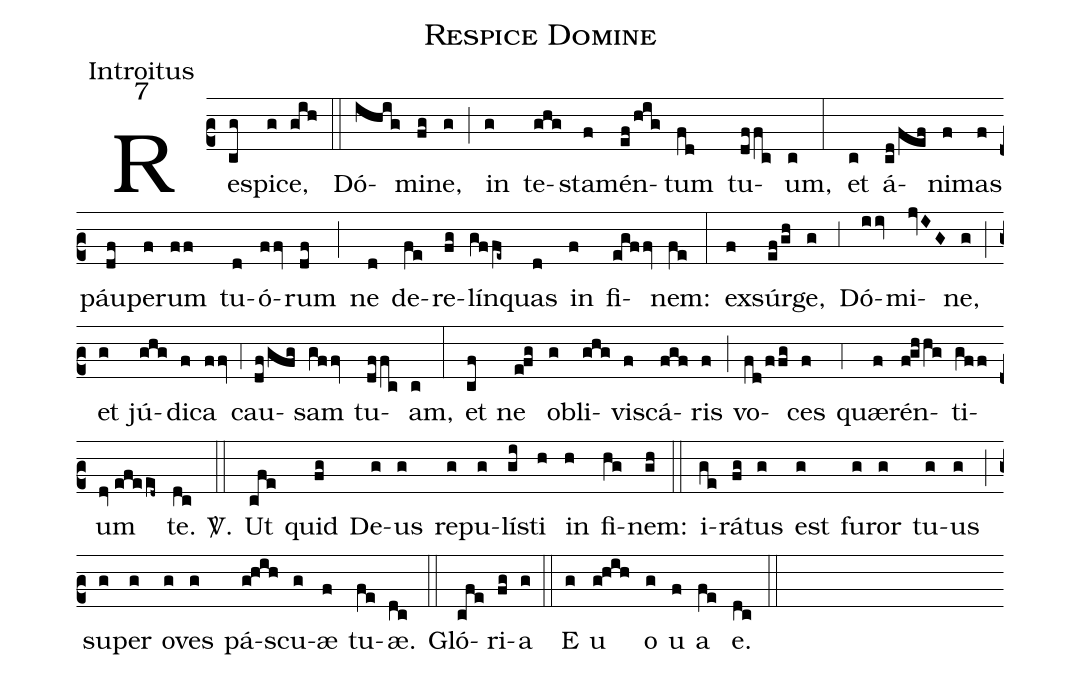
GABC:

name:Respice Domine;
office-part:Introitus;
mode:7;
%%
(c2) Re(cg)spi(g)ce,(gih) (::) Dó(ihig)mi(fg)ne,(g) (;) in(g) te(ghg)sta(f)mén(ef/hig)tum(fd) tu(dffc)um,(c) (:) et(c) á(cd/fef)ni(f)mas(f) páu(df)pe(f)rum(ff) tu(d)ó(ffv)rum(df) (;) ne(d) de(fe)re(fg)lín(gffe~)quas(d) in(f) fi(egffv)nem:(fe) (:) ex(f)súr(ef/gh)ge,(g) (;3) Dó(iiv)mi(jvIG)ne,(g) (;) et(g) jú(ghg)di(f)ca(ffv) (;4) cau(df/gfg)sam(gffv) tu(dffc)am,(c) (:) et(cf) ne(e!fg) o(g)bli(ghg)vi(f)scá(fgf)ris(f) (;) vo(fd/ffg)ces(f) (;4) quæ(f)rén(f!ghhg)ti(gff)um(dv//efeed~) te.(dc) <sp>V/</sp>.(::) Ut(cfe) quid(fg) De(g)us(g) re(g)pu(g)lí(gi)sti(h) in(h) fi(hg)nem:(gh) (::) i(ge)rá(fg)tus(g) est(g) fu(g)ror(g) tu(g)us(g) (;) su(g)per(g) o(g)ves(g) pá(g!hih)scu(g)æ(f) tu(fe)æ.(dc) (::) Gló(cfe)ri(fg)a(g) (::) E(g) u(g!hih) o(g) u(f) a(fe) e.(dc) (::)
